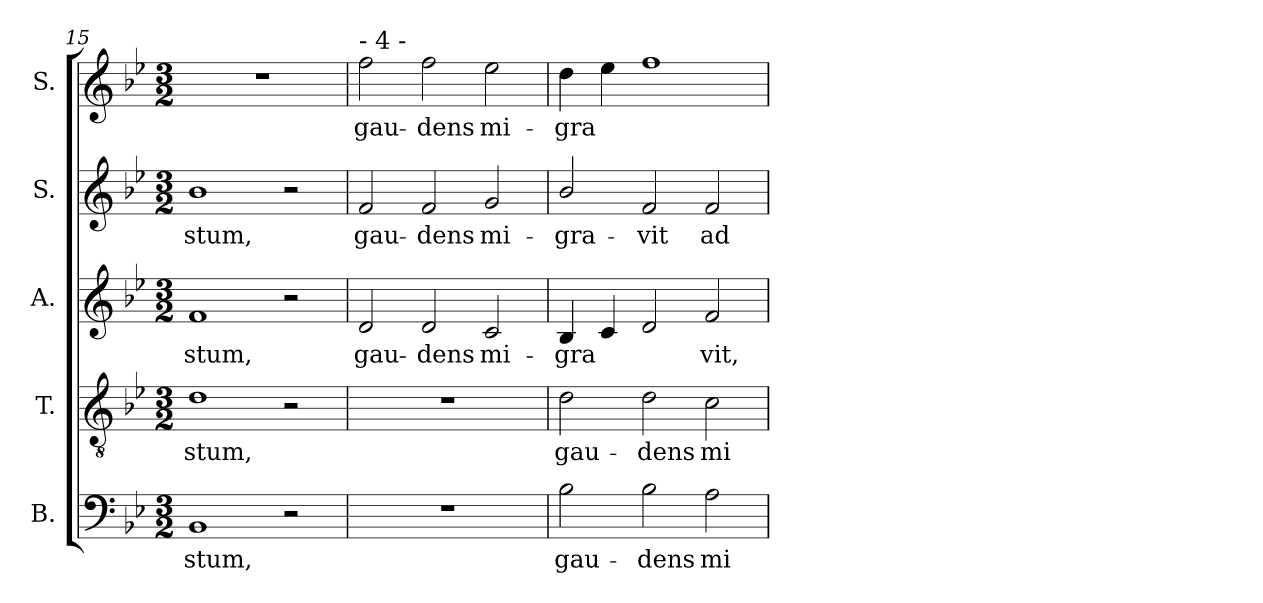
**kern	**text	**kern	**text	**kern	**text	**kern	**text	**kern	**text
*part5	*part5	*part4	*part4	*part3	*part3	*part2	*part2	*part1	*part1
*staff5	*staff5	*staff4	*staff4	*staff3	*staff3	*staff2	*staff2	*staff1	*staff1
*I"B.	*	*I"T.	*	*I"A.	*	*I"S.	*	*I"S.	*
*clefF4	*	*clefGv2	*	*clefG2	*	*clefG2	*	*clefG2	*
*k[b-e-]	*	*k[b-e-]	*	*k[b-e-]	*	*k[b-e-]	*	*k[b-e-]	*
*B-:	*	*B-:	*	*B-:	*	*B-:	*	*B-:	*
*M3/2	*	*M3/2	*	*M3/2	*	*M3/2	*	*M3/2	*
=15	=15	=15	=15	=15	=15	=15	=15	=15	=15
!	!LO:LY:b	!	!LO:LY:b	!	!LO:LY:b	!	!LO:LY:b	!LO:N:vis=1	!
1BB-	-stum,	1d	-stum,	1f	-stum,	1b-	stum,	1.r	.
2r	.	2r	.	2r	.	2r	.	.	.
=16	=16	=16	=16	=16	=16	=16	=16	=16	=16
!	!	!	!	!	!	!	!	!LO:TX:a:t=- 4 -	!
!LO:N:vis=1	!	!LO:N:vis=1	!	!	!LO:LY:b	!	!LO:LY:b	!	!LO:LY:b
1.r	.	1.r	.	2d	gau-	2f	gau-	2ff	gau-
!	!	!	!	!	!LO:LY:b	!	!LO:LY:b	!	!LO:LY:b
.	.	.	.	2d	-dens	2f	-dens	2ff	-dens
!	!	!	!	!	!LO:LY:b	!	!LO:LY:b	!	!LO:LY:b
.	.	.	.	2c	mi-	2g	mi-	2ee-	mi-
=17	=17	=17	=17	=17	=17	=17	=17	=17	=17
!	!LO:LY:b	!	!LO:LY:b	!	!LO:LY:b	!	!LO:LY:b	!	!LO:LY:b
2B-	gau-	2d	gau-	4B-	-gra	2b-/	-gra-	4dd	-gra
.	.	.	.	4c	.	.	.	4ee-	.
!	!LO:LY:b	!	!LO:LY:b	!	!	!	!LO:LY:b	!	!
2B-	-dens	2d	-dens	2d	.	2f	-vit	1ff	.
!	!LO:LY:b	!	!LO:LY:b	!	!LO:LY:b	!	!LO:LY:b	!	!
2A	mi-	2c	mi-	2f	vit,	2f	ad	.	.
=	=	=	=	=	=	=	=	=	=
*-	*-	*-	*-	*-	*-	*-	*-	*-	*-
